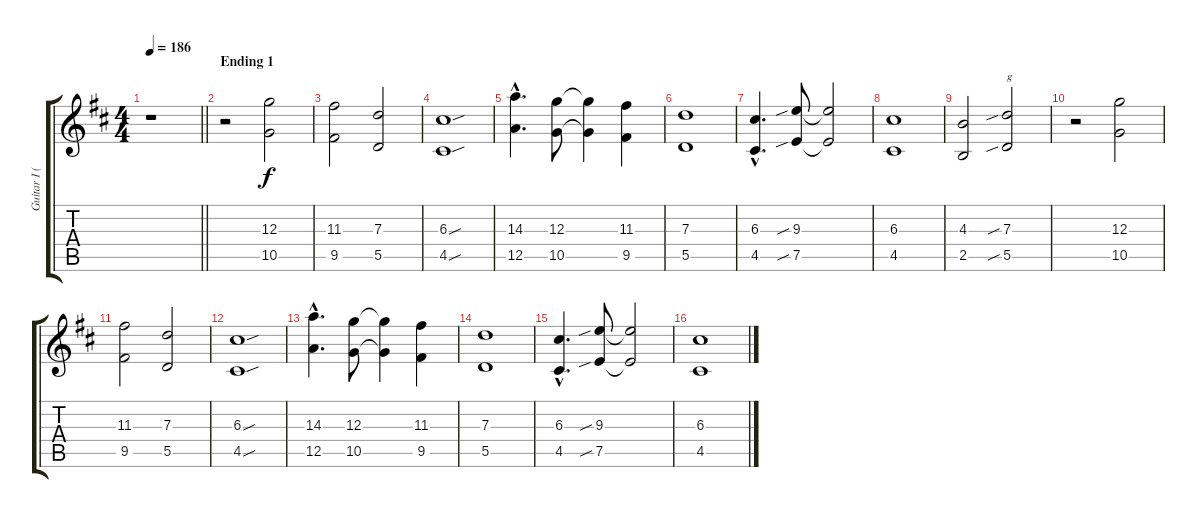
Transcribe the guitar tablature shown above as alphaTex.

\track ("Guitar I (Aiji & Jun)" "Guitar I (") {instrument distortionguitar}
\staff {score tabs}
\tuning (E4 B3 G3 D3 A2 E2) {hide}
\ts (4 4)
\tempo 186
\clef g2
\barLineRight lightlight
\ks d
r.1{dy f} |
\section ("" "Ending 1")
r.2{volume 12} (12.3 10.5).2 |
(11.3 9.5).2 (7.3 5.5).2 |
(6.3{sou} 4.5{sou}).1 |
(14.3{hac} 12.5{hac}).4{d} (12.3 10.5).8 (12.3{t} 10.5{t}).4 (11.3 9.5).4 |
(7.3 5.5).1 |
(6.3{hac} 4.5{hac}).4{d} (9.3{sib} 7.5{sib}).8 (9.3{t} 7.5{t}).2 |
(6.3 4.5).1 |
(4.3 2.5).2 (7.3{sib} 5.5{sib}).2{txt "g"} |
r.2 (12.3 10.5).2 |
(11.3 9.5).2 (7.3 5.5).2 |
(6.3{sou} 4.5{sou}).1 |
(14.3{hac} 12.5{hac}).4{d} (12.3 10.5).8 (12.3{t} 10.5{t}).4 (11.3 9.5).4 |
(7.3 5.5).1 |
(6.3{hac} 4.5{hac}).4{d} (9.3{sib} 7.5{sib}).8 (9.3{t} 7.5{t}).2 |
(6.3 4.5).1
